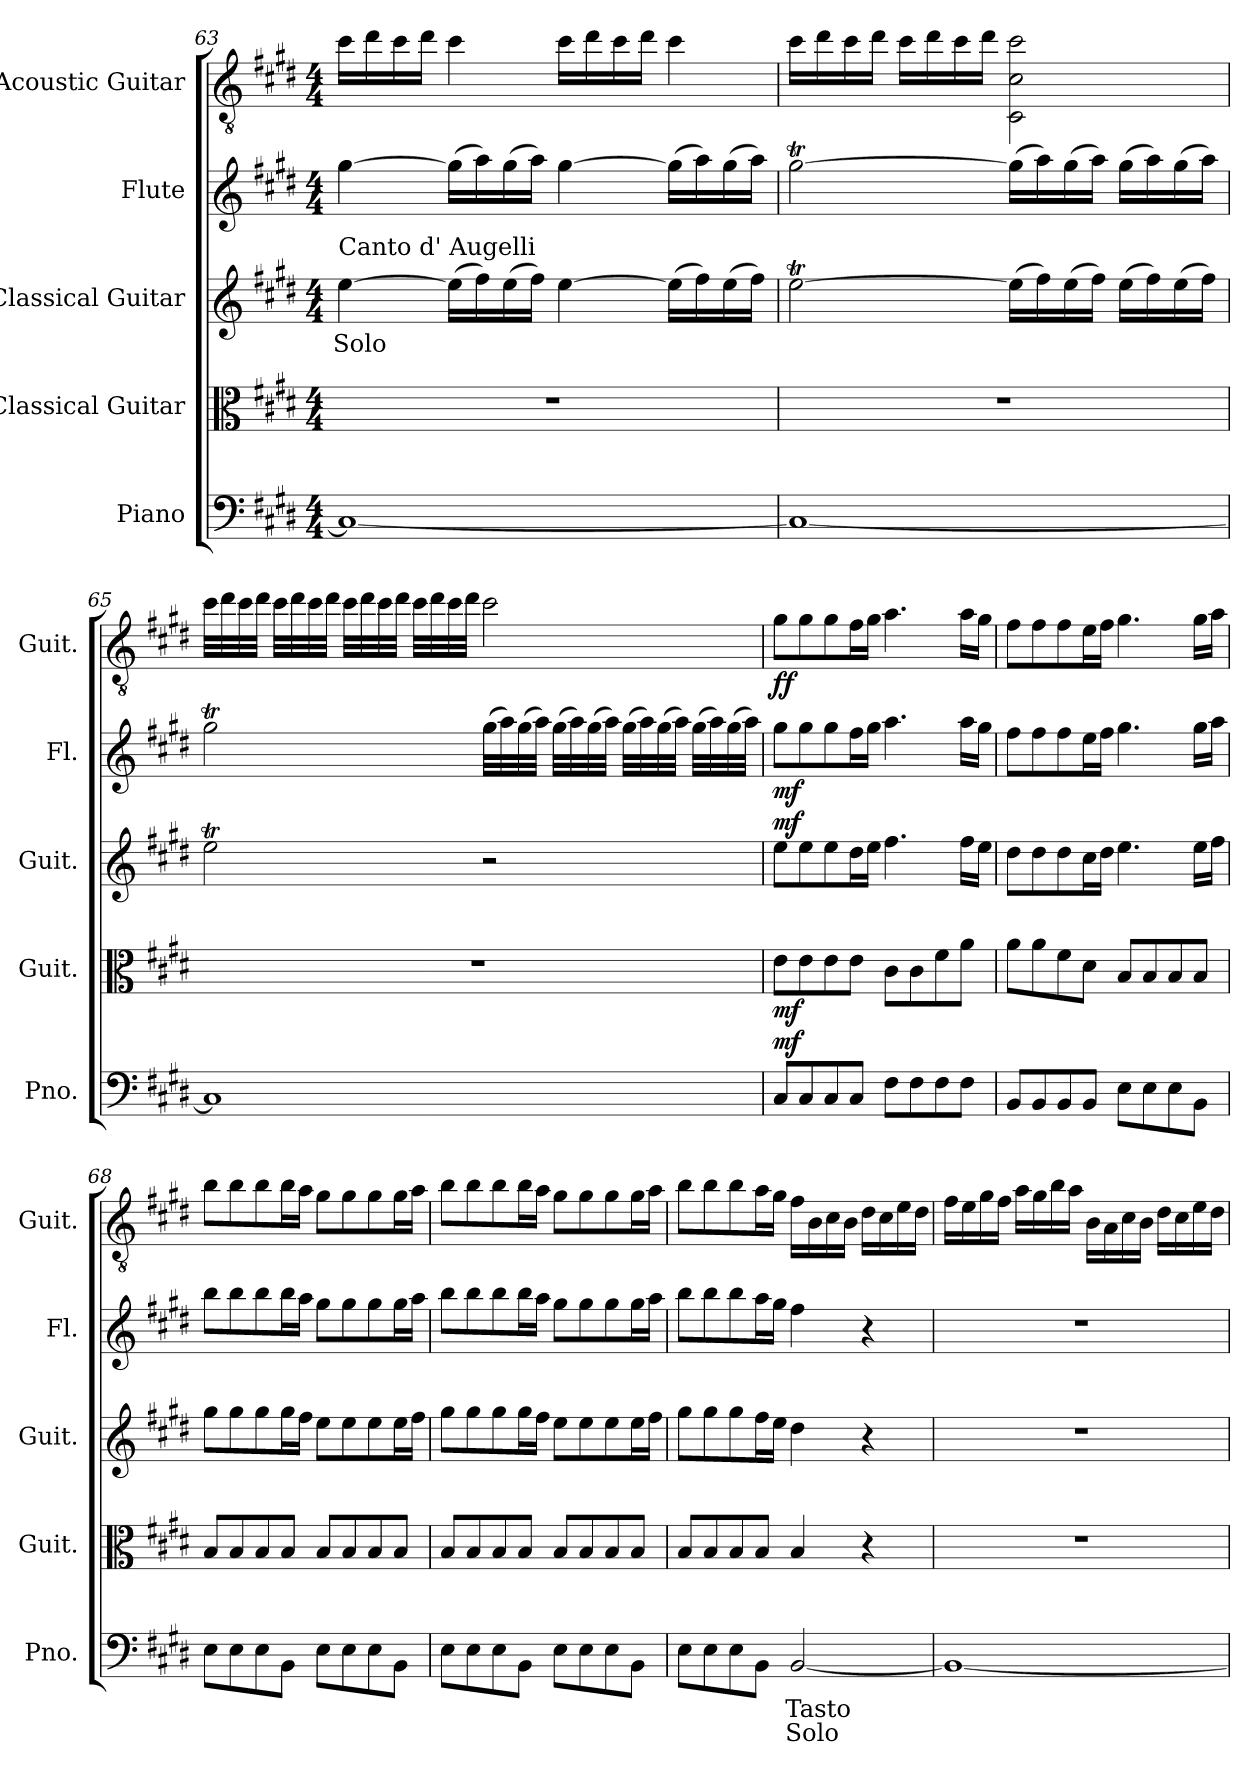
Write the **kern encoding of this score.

**kern	**text	**text	**dynam	**kern	**dynam	**kern	**text	**dynam	**kern	**dynam	**kern	**dynam
*part5	*part5	*part5	*part5	*part4	*part4	*part3	*part3	*part3	*part2	*part2	*part1	*part1
*staff5	*staff5	*staff5	*staff5	*staff4	*staff4	*staff3	*staff3	*staff3	*staff2	*staff2	*staff1	*staff1
*I"Piano	*	*	*	*I"Classical Guitar	*	*I"Classical Guitar	*	*	*I"Flute	*	*I"Acoustic Guitar	*
*I'Pno.	*	*	*	*I'Guit.	*	*I'Guit.	*	*	*I'Fl.	*	*I'Guit.	*
!!LO:PB:g=z
*clefF4	*	*	*	*clefC3	*	*clefG2	*	*	*clefG2	*	*clefGv2	*
*k[f#c#g#d#]	*	*	*	*k[f#c#g#d#]	*	*k[f#c#g#d#]	*	*	*k[f#c#g#d#]	*	*k[f#c#g#d#]	*
*E:	*	*	*	*E:	*	*E:	*	*	*E:	*	*E:	*
*M4/4	*	*	*	*M4/4	*	*M4/4	*	*	*M4/4	*	*M4/4	*
=63	=63	=63	=63	=63	=63	=63	=63	=63	=63	=63	=63	=63
!	!	!	!	!	!	!LO:TX:a:t=Canto d' Augelli	!	!	!	!	!	!
!	!	!	!	!	!	!	!LO:LY:b	!	!	!	!	!
1C#_	.	.	.	1r	.	[4ee\	Solo	.	[4gg#\	.	16cc#\LL	.
.	.	.	.	.	.	.	.	.	.	.	16dd#\	.
.	.	.	.	.	.	.	.	.	.	.	16cc#\	.
.	.	.	.	.	.	.	.	.	.	.	16dd#\JJ	.
.	.	.	.	.	.	(>16ee\LL]	.	.	(>16gg#\LL]	.	4cc#\	.
.	.	.	.	.	.	16ff#\)	.	.	16aa\)	.	.	.
.	.	.	.	.	.	(>16ee\	.	.	(>16gg#\	.	.	.
.	.	.	.	.	.	16ff#\JJ)	.	.	16aa\JJ)	.	.	.
.	.	.	.	.	.	[4ee\	.	.	[4gg#\	.	16cc#\LL	.
.	.	.	.	.	.	.	.	.	.	.	16dd#\	.
.	.	.	.	.	.	.	.	.	.	.	16cc#\	.
.	.	.	.	.	.	.	.	.	.	.	16dd#\JJ	.
.	.	.	.	.	.	(>16ee\LL]	.	.	(>16gg#\LL]	.	4cc#\	.
.	.	.	.	.	.	16ff#\)	.	.	16aa\)	.	.	.
.	.	.	.	.	.	(>16ee\	.	.	(>16gg#\	.	.	.
.	.	.	.	.	.	16ff#\JJ)	.	.	16aa\JJ)	.	.	.
!!LO:PB:g=z
=64	=64	=64	=64	=64	=64	=64	=64	=64	=64	=64	=64	=64
1C#_	.	.	.	1r	.	[2eeT\	.	.	[2gg#t\	.	16cc#\LL	.
.	.	.	.	.	.	.	.	.	.	.	16dd#\	.
.	.	.	.	.	.	.	.	.	.	.	16cc#\	.
.	.	.	.	.	.	.	.	.	.	.	16dd#\JJ	.
.	.	.	.	.	.	.	.	.	.	.	16cc#\LL	.
.	.	.	.	.	.	.	.	.	.	.	16dd#\	.
.	.	.	.	.	.	.	.	.	.	.	16cc#\	.
.	.	.	.	.	.	.	.	.	.	.	16dd#\JJ	.
.	.	.	.	.	.	(>16ee\LL]	.	.	(>16gg#\LL]	.	2C#\ 2c#\ 2cc#\	.
.	.	.	.	.	.	16ff#\)	.	.	16aa\)	.	.	.
.	.	.	.	.	.	(>16ee\	.	.	(>16gg#\	.	.	.
.	.	.	.	.	.	16ff#\JJ)	.	.	16aa\JJ)	.	.	.
.	.	.	.	.	.	(>16ee\LL	.	.	(>16gg#\LL	.	.	.
.	.	.	.	.	.	16ff#\)	.	.	16aa\)	.	.	.
.	.	.	.	.	.	(>16ee\	.	.	(>16gg#\	.	.	.
.	.	.	.	.	.	16ff#\JJ)	.	.	16aa\JJ)	.	.	.
!!LO:PB:g=z
=65	=65	=65	=65	=65	=65	=65	=65	=65	=65	=65	=65	=65
1C#]	.	.	.	1r	.	2eeT\	.	.	2gg#t\	.	32cc#\LLL	.
.	.	.	.	.	.	.	.	.	.	.	32dd#\	.
.	.	.	.	.	.	.	.	.	.	.	32cc#\	.
.	.	.	.	.	.	.	.	.	.	.	32dd#\JJJ	.
.	.	.	.	.	.	.	.	.	.	.	32cc#\LLL	.
.	.	.	.	.	.	.	.	.	.	.	32dd#\	.
.	.	.	.	.	.	.	.	.	.	.	32cc#\	.
.	.	.	.	.	.	.	.	.	.	.	32dd#\JJJ	.
.	.	.	.	.	.	.	.	.	.	.	32cc#\LLL	.
.	.	.	.	.	.	.	.	.	.	.	32dd#\	.
.	.	.	.	.	.	.	.	.	.	.	32cc#\	.
.	.	.	.	.	.	.	.	.	.	.	32dd#\JJJ	.
.	.	.	.	.	.	.	.	.	.	.	32cc#\LLL	.
.	.	.	.	.	.	.	.	.	.	.	32dd#\	.
.	.	.	.	.	.	.	.	.	.	.	32cc#\	.
.	.	.	.	.	.	.	.	.	.	.	32dd#\JJJ	.
.	.	.	.	.	.	2r	.	.	(>32gg#\LLL	.	2cc#\	.
.	.	.	.	.	.	.	.	.	32aa\)	.	.	.
.	.	.	.	.	.	.	.	.	(>32gg#\	.	.	.
.	.	.	.	.	.	.	.	.	32aa\JJJ)	.	.	.
.	.	.	.	.	.	.	.	.	(>32gg#\LLL	.	.	.
.	.	.	.	.	.	.	.	.	32aa\)	.	.	.
.	.	.	.	.	.	.	.	.	(>32gg#\	.	.	.
.	.	.	.	.	.	.	.	.	32aa\JJJ)	.	.	.
.	.	.	.	.	.	.	.	.	(>32gg#\LLL	.	.	.
.	.	.	.	.	.	.	.	.	32aa\)	.	.	.
.	.	.	.	.	.	.	.	.	(>32gg#\	.	.	.
.	.	.	.	.	.	.	.	.	32aa\JJJ)	.	.	.
.	.	.	.	.	.	.	.	.	(>32gg#\LLL	.	.	.
.	.	.	.	.	.	.	.	.	32aa\)	.	.	.
.	.	.	.	.	.	.	.	.	(>32gg#\	.	.	.
.	.	.	.	.	.	.	.	.	32aa\JJJ)	.	.	.
!!LO:LB:g=z
=66	=66	=66	=66	=66	=66	=66	=66	=66	=66	=66	=66	=66
!	!	!	!LO:DY:b	!	!LO:DY:b	!	!	!LO:DY:b	!	!LO:DY:b	!	!LO:DY:b
8C#/L	.	.	mf	8e\L	mf	8ee\L	.	mf	8gg#\L	mf	8g#\L	ff
8C#/	.	.	.	8e\	.	8ee\	.	.	8gg#\	.	8g#\	.
8C#/	.	.	.	8e\	.	8ee\	.	.	8gg#\	.	8g#\	.
8C#/J	.	.	.	8e\J	.	16dd#\L	.	.	16ff#\L	.	16f#\L	.
.	.	.	.	.	.	16ee\JJ	.	.	16gg#\JJ	.	16g#\JJ	.
8F#\L	.	.	.	8c#\L	.	4.ff#\	.	.	4.aa\	.	4.a\	.
8F#\	.	.	.	8c#\	.	.	.	.	.	.	.	.
8F#\	.	.	.	8f#\	.	.	.	.	.	.	.	.
8F#\J	.	.	.	8a\J	.	16ff#\LL	.	.	16aa\LL	.	16a\LL	.
.	.	.	.	.	.	16ee\JJ	.	.	16gg#\JJ	.	16g#\JJ	.
=67	=67	=67	=67	=67	=67	=67	=67	=67	=67	=67	=67	=67
8BB/L	.	.	.	8a\L	.	8dd#\L	.	.	8ff#\L	.	8f#\L	.
8BB/	.	.	.	8a\	.	8dd#\	.	.	8ff#\	.	8f#\	.
8BB/	.	.	.	8f#\	.	8dd#\	.	.	8ff#\	.	8f#\	.
8BB/J	.	.	.	8d#\J	.	16cc#\L	.	.	16ee\L	.	16e\L	.
.	.	.	.	.	.	16dd#\JJ	.	.	16ff#\JJ	.	16f#\JJ	.
8E\L	.	.	.	8B/L	.	4.ee\	.	.	4.gg#\	.	4.g#\	.
8E\	.	.	.	8B/	.	.	.	.	.	.	.	.
8E\	.	.	.	8B/	.	.	.	.	.	.	.	.
8BB\J	.	.	.	8B/J	.	16ee\LL	.	.	16gg#\LL	.	16g#\LL	.
.	.	.	.	.	.	16ff#\JJ	.	.	16aa\JJ	.	16a\JJ	.
!!LO:PB:g=z
=68	=68	=68	=68	=68	=68	=68	=68	=68	=68	=68	=68	=68
8E\L	.	.	.	8B/L	.	8gg#\L	.	.	8bb\L	.	8b\L	.
8E\	.	.	.	8B/	.	8gg#\	.	.	8bb\	.	8b\	.
8E\	.	.	.	8B/	.	8gg#\	.	.	8bb\	.	8b\	.
8BB\J	.	.	.	8B/J	.	16gg#\L	.	.	16bb\L	.	16b\L	.
.	.	.	.	.	.	16ff#\JJ	.	.	16aa\JJ	.	16a\JJ	.
8E\L	.	.	.	8B/L	.	8ee\L	.	.	8gg#\L	.	8g#\L	.
8E\	.	.	.	8B/	.	8ee\	.	.	8gg#\	.	8g#\	.
8E\	.	.	.	8B/	.	8ee\	.	.	8gg#\	.	8g#\	.
8BB\J	.	.	.	8B/J	.	16ee\L	.	.	16gg#\L	.	16g#\L	.
.	.	.	.	.	.	16ff#\JJ	.	.	16aa\JJ	.	16a\JJ	.
=69	=69	=69	=69	=69	=69	=69	=69	=69	=69	=69	=69	=69
8E\L	.	.	.	8B/L	.	8gg#\L	.	.	8bb\L	.	8b\L	.
8E\	.	.	.	8B/	.	8gg#\	.	.	8bb\	.	8b\	.
8E\	.	.	.	8B/	.	8gg#\	.	.	8bb\	.	8b\	.
8BB\J	.	.	.	8B/J	.	16gg#\L	.	.	16bb\L	.	16b\L	.
.	.	.	.	.	.	16ff#\JJ	.	.	16aa\JJ	.	16a\JJ	.
8E\L	.	.	.	8B/L	.	8ee\L	.	.	8gg#\L	.	8g#\L	.
8E\	.	.	.	8B/	.	8ee\	.	.	8gg#\	.	8g#\	.
8E\	.	.	.	8B/	.	8ee\	.	.	8gg#\	.	8g#\	.
8BB\J	.	.	.	8B/J	.	16ee\L	.	.	16gg#\L	.	16g#\L	.
.	.	.	.	.	.	16ff#\JJ	.	.	16aa\JJ	.	16a\JJ	.
!!LO:PB:g=z
=70	=70	=70	=70	=70	=70	=70	=70	=70	=70	=70	=70	=70
8E\L	.	.	.	8B/L	.	8gg#\L	.	.	8bb\L	.	8b\L	.
8E\	.	.	.	8B/	.	8gg#\	.	.	8bb\	.	8b\	.
8E\	.	.	.	8B/	.	8gg#\	.	.	8bb\	.	8b\	.
8BB\J	.	.	.	8B/J	.	16ff#\L	.	.	16aa\L	.	16a\L	.
.	.	.	.	.	.	16ee\JJ	.	.	16gg#\JJ	.	16g#\JJ	.
!	!LO:LY:b	!LO:LY:b	!	!	!	!	!	!	!	!	!	!
[2BB/	Tasto	Solo	.	4B/	.	4dd#\	.	.	4ff#\	.	16f#\LL	.
.	.	.	.	.	.	.	.	.	.	.	16B\	.
.	.	.	.	.	.	.	.	.	.	.	16c#\	.
.	.	.	.	.	.	.	.	.	.	.	16B\JJ	.
.	.	.	.	4r	.	4r	.	.	4r	.	16d#\LL	.
.	.	.	.	.	.	.	.	.	.	.	16c#\	.
.	.	.	.	.	.	.	.	.	.	.	16e\	.
.	.	.	.	.	.	.	.	.	.	.	16d#\JJ	.
!!LO:PB:g=z
=71	=71	=71	=71	=71	=71	=71	=71	=71	=71	=71	=71	=71
1BB_	.	.	.	1r	.	1r	.	.	1r	.	16f#\LL	.
.	.	.	.	.	.	.	.	.	.	.	16e\	.
.	.	.	.	.	.	.	.	.	.	.	16g#\	.
.	.	.	.	.	.	.	.	.	.	.	16f#\JJ	.
.	.	.	.	.	.	.	.	.	.	.	16a\LL	.
.	.	.	.	.	.	.	.	.	.	.	16g#\	.
.	.	.	.	.	.	.	.	.	.	.	16b\	.
.	.	.	.	.	.	.	.	.	.	.	16a\JJ	.
.	.	.	.	.	.	.	.	.	.	.	16B\LL	.
.	.	.	.	.	.	.	.	.	.	.	16A\	.
.	.	.	.	.	.	.	.	.	.	.	16c#\	.
.	.	.	.	.	.	.	.	.	.	.	16B\JJ	.
.	.	.	.	.	.	.	.	.	.	.	16d#\LL	.
.	.	.	.	.	.	.	.	.	.	.	16c#\	.
.	.	.	.	.	.	.	.	.	.	.	16e\	.
.	.	.	.	.	.	.	.	.	.	.	16d#\JJ	.
=	=	=	=	=	=	=	=	=	=	=	=	=
*-	*-	*-	*-	*-	*-	*-	*-	*-	*-	*-	*-	*-
